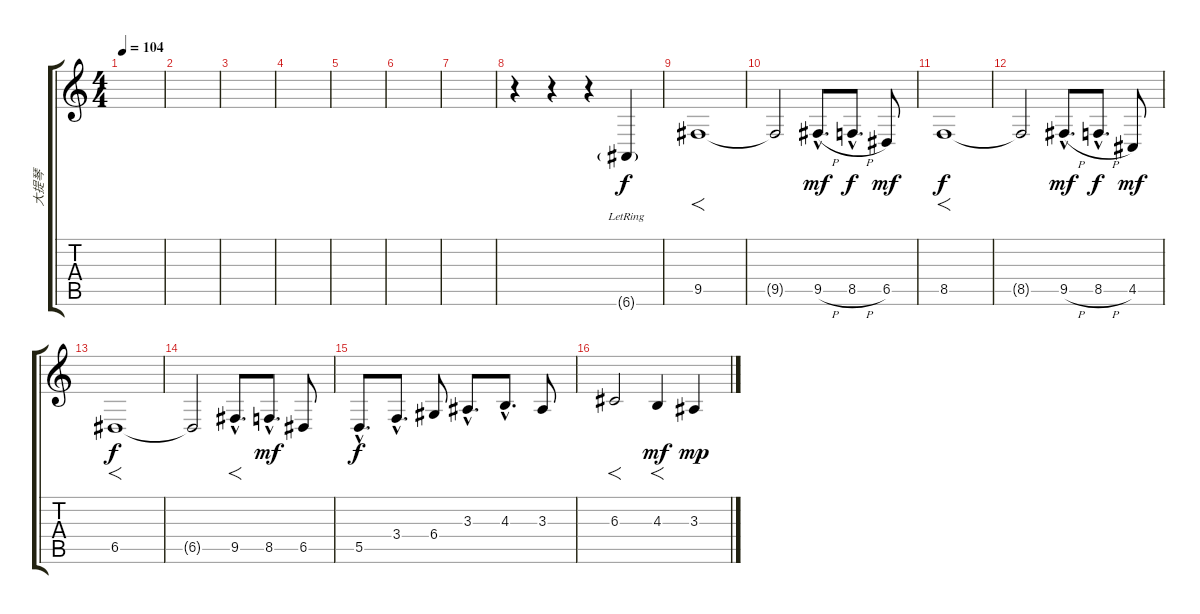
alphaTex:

\track ("大提琴" "大提琴") {instrument violin}
\staff {score tabs}
\tuning (E4 B3 G3 D3 A2 E2) {hide}
\ts (4 4)
\tempo 104
\clef g2
\ks c
|
|
|
|
|
|
|
r.4 r.4 r.4 6.6{g lr}.4 |
9.5.1{f dy f} |
9.5{t}.2 9.5{h hac}.8{d dy mf} 8.5{h hac}.8{d dy f} 6.5.8{dy mf} |
8.5.1{f dy f} |
8.5{t}.2 9.5{h hac}.8{d dy mf} 8.5{h hac}.8{d dy f} 4.5.8{dy mf} |
6.5.1{f dy f} |
6.5{t}.2 9.5{hac}.8{f d} 8.5{hac}.8{d dy mf} 6.5.8 |
5.5{hac}.8{d dy f} 3.4{hac}.8{d} 6.4.8 3.3{hac}.8{d} 4.3{hac}.8{d} 3.3.8 |
6.3.2{f} 4.3.4{f dy mf} 3.3.4{dy mp}
